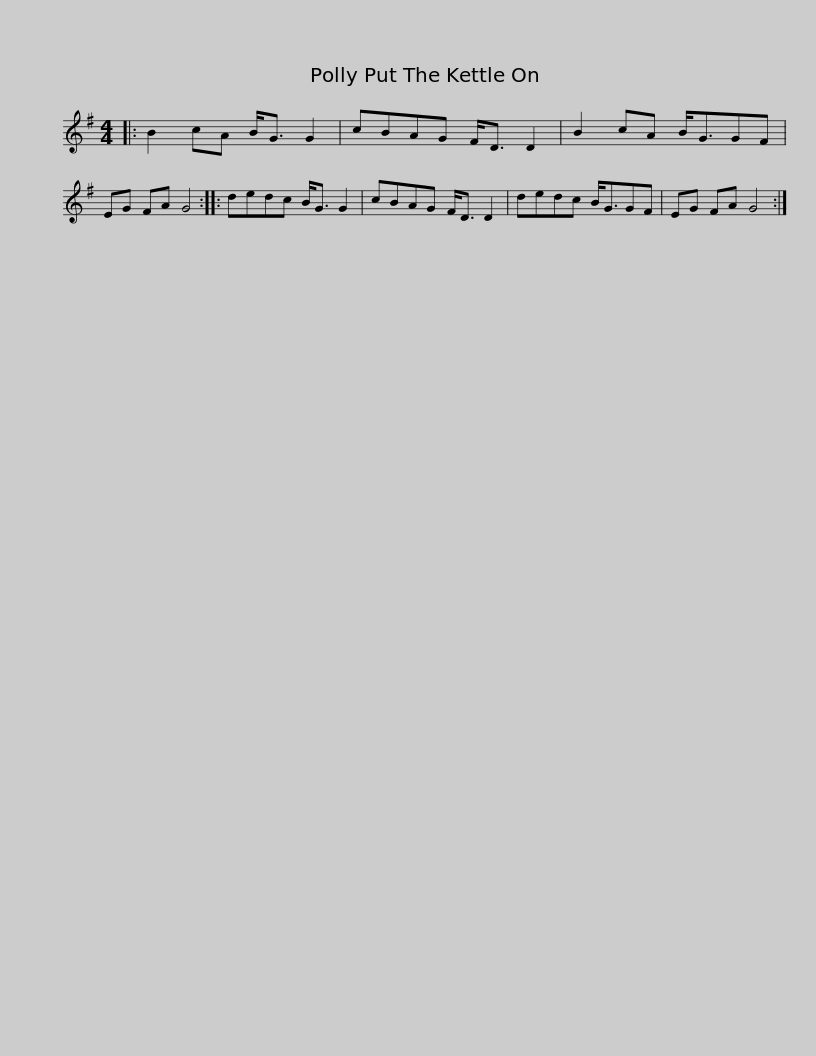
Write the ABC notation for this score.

X:1
L:1/8
M:4/4
I:linebreak $
K:G
V:1 treble
V:1
|: B2 cA B<G G2 | cBAG F<D D2 | B2 cA B<GGF | EG FA G4 :: dedc B<G G2 | %5
 cBAG F<D D2 |$ dedc B<GGF | EG FA G4 :| %8
